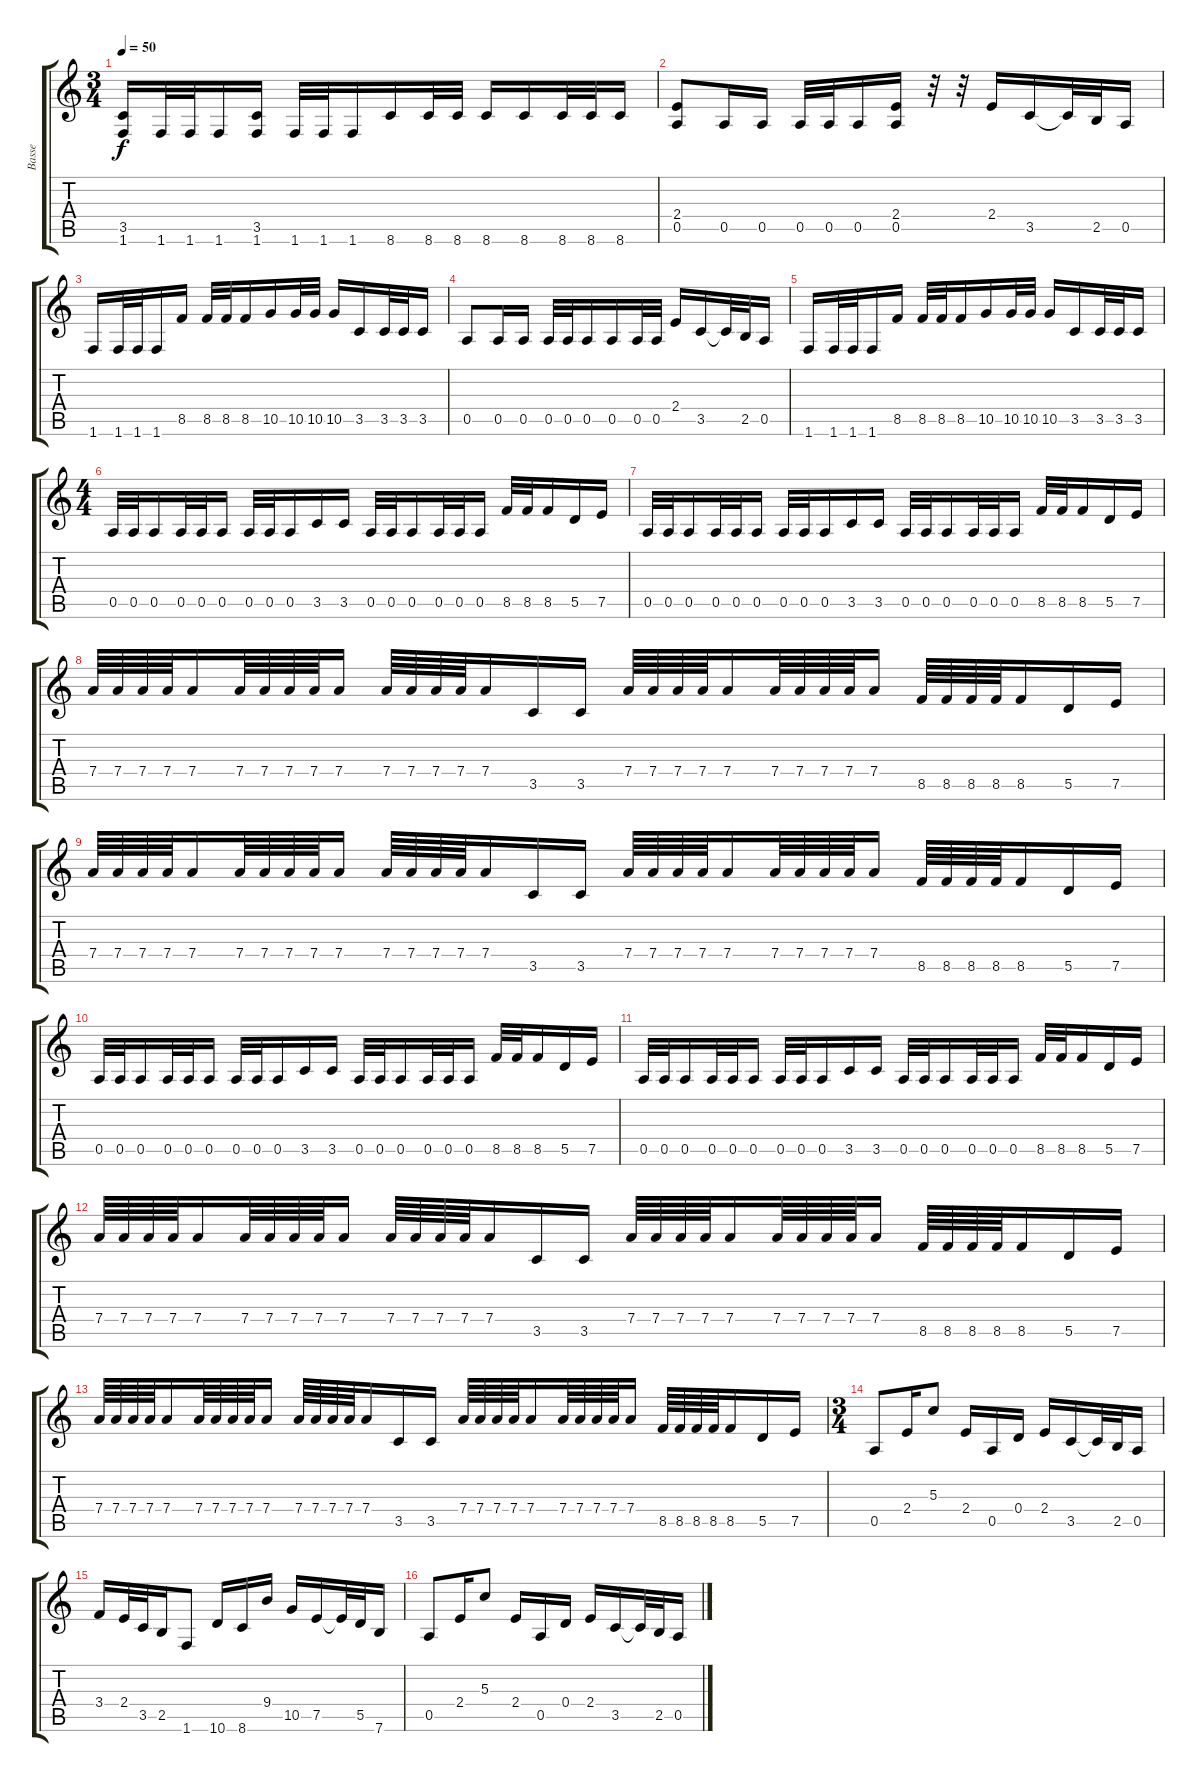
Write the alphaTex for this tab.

\track ("Basse" "Basse") {instrument electricbasspick}
\staff {score tabs}
\tuning (E4 B3 G3 D3 A2 E2) {hide}
\ts (3 4)
\tempo 50
\clef g2
\ks c
(3.5 1.6).16{dy f} 1.6.32 1.6.32 1.6.16 (3.5 1.6).16 1.6.32 1.6.32 1.6.16 8.6.16 8.6.32 8.6.32 8.6.16 8.6.16 8.6.32 8.6.32 8.6.16 |
(2.4 0.5).8 0.5.16 0.5.16 0.5.32 0.5.32 0.5.16 (2.4 0.5).16 r.32 r.32 2.4.16 3.5.16 3.5{t}.32 2.5.32 0.5.16 |
1.6.16 1.6.32 1.6.32 1.6.16 8.5.16 8.5.32 8.5.32 8.5.16 10.5.16 10.5.32 10.5.32 10.5.16 3.5.16 3.5.32 3.5.32 3.5.16 |
0.5.8 0.5.16 0.5.16 0.5.32 0.5.32 0.5.16 0.5.16 0.5.32 0.5.32 2.4.16 3.5.16 3.5{t}.32 2.5.32 0.5.16 |
1.6.16 1.6.32 1.6.32 1.6.16 8.5.16 8.5.32 8.5.32 8.5.16 10.5.16 10.5.32 10.5.32 10.5.16 3.5.16 3.5.32 3.5.32 3.5.16 |
\ts (4 4)
0.5.32 0.5.32 0.5.16 0.5.32 0.5.32 0.5.16 0.5.32 0.5.32 0.5.16 3.5.16 3.5.16 0.5.32 0.5.32 0.5.16 0.5.32 0.5.32 0.5.16 8.5.32 8.5.32 8.5.16 5.5.16 7.5.16 |
0.5.32 0.5.32 0.5.16 0.5.32 0.5.32 0.5.16 0.5.32 0.5.32 0.5.16 3.5.16 3.5.16 0.5.32 0.5.32 0.5.16 0.5.32 0.5.32 0.5.16 8.5.32 8.5.32 8.5.16 5.5.16 7.5.16 |
7.4.64 7.4.64 7.4.64 7.4.64 7.4.16 7.4.64 7.4.64 7.4.64 7.4.64 7.4.16 7.4.64 7.4.64 7.4.64 7.4.64 7.4.16 3.5.16 3.5.16 7.4.64 7.4.64 7.4.64 7.4.64 7.4.16 7.4.64 7.4.64 7.4.64 7.4.64 7.4.16 8.5.64 8.5.64 8.5.64 8.5.64 8.5.16 5.5.16 7.5.16 |
7.4.64 7.4.64 7.4.64 7.4.64 7.4.16 7.4.64 7.4.64 7.4.64 7.4.64 7.4.16 7.4.64 7.4.64 7.4.64 7.4.64 7.4.16 3.5.16 3.5.16 7.4.64 7.4.64 7.4.64 7.4.64 7.4.16 7.4.64 7.4.64 7.4.64 7.4.64 7.4.16 8.5.64 8.5.64 8.5.64 8.5.64 8.5.16 5.5.16 7.5.16 |
0.5.32 0.5.32 0.5.16 0.5.32 0.5.32 0.5.16 0.5.32 0.5.32 0.5.16 3.5.16 3.5.16 0.5.32 0.5.32 0.5.16 0.5.32 0.5.32 0.5.16 8.5.32 8.5.32 8.5.16 5.5.16 7.5.16 |
0.5.32 0.5.32 0.5.16 0.5.32 0.5.32 0.5.16 0.5.32 0.5.32 0.5.16 3.5.16 3.5.16 0.5.32 0.5.32 0.5.16 0.5.32 0.5.32 0.5.16 8.5.32 8.5.32 8.5.16 5.5.16 7.5.16 |
7.4.64 7.4.64 7.4.64 7.4.64 7.4.16 7.4.64 7.4.64 7.4.64 7.4.64 7.4.16 7.4.64 7.4.64 7.4.64 7.4.64 7.4.16 3.5.16 3.5.16 7.4.64 7.4.64 7.4.64 7.4.64 7.4.16 7.4.64 7.4.64 7.4.64 7.4.64 7.4.16 8.5.64 8.5.64 8.5.64 8.5.64 8.5.16 5.5.16 7.5.16 |
7.4.64 7.4.64 7.4.64 7.4.64 7.4.16 7.4.64 7.4.64 7.4.64 7.4.64 7.4.16 7.4.64 7.4.64 7.4.64 7.4.64 7.4.16 3.5.16 3.5.16 7.4.64 7.4.64 7.4.64 7.4.64 7.4.16 7.4.64 7.4.64 7.4.64 7.4.64 7.4.16 8.5.64 8.5.64 8.5.64 8.5.64 8.5.16 5.5.16 7.5.16 |
\ts (3 4)
0.5.8 2.4.16 5.3.8 2.4.16 0.5.16 0.4.16 2.4.16 3.5.16 3.5{t}.32 2.5.32 0.5.16 |
3.4.16 2.4.32 3.5.32 2.5.16 1.6.8 10.6.16 8.6.16 9.4.16 10.5.16 7.5.16 7.5{t}.32 5.5.32 7.6.16 |
0.5.8 2.4.16 5.3.8 2.4.16 0.5.16 0.4.16 2.4.16 3.5.16 3.5{t}.32 2.5.32 0.5.16
